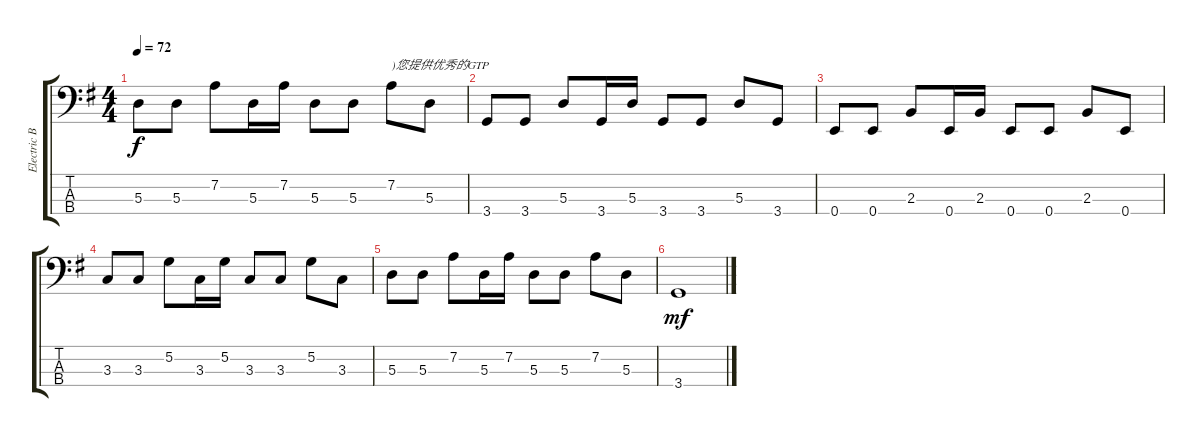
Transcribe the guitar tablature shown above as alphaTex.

\track ("Electric Bass" "Electric B") {instrument electricbassfinger}
\staff {score tabs}
\tuning (G2 D2 A1 E1) {hide}
\ts (4 4)
\tempo 72
\clef f4
\ks g
5.3.8{dy f} 5.3.8 7.2.8 5.3.16 7.2.16 5.3.8 5.3.8 7.2.8{txt ")您提供优秀的GTP"} 5.3.8 |
3.4.8 3.4.8 5.3.8 3.4.16 5.3.16 3.4.8 3.4.8 5.3.8 3.4.8 |
0.4.8 0.4.8 2.3.8 0.4.16 2.3.16 0.4.8 0.4.8 2.3.8 0.4.8 |
3.3.8 3.3.8 5.2.8 3.3.16 5.2.16 3.3.8 3.3.8 5.2.8 3.3.8 |
5.3.8 5.3.8 7.2.8 5.3.16 7.2.16 5.3.8 5.3.8 7.2.8 5.3.8 |
3.4.1{dy mf}
